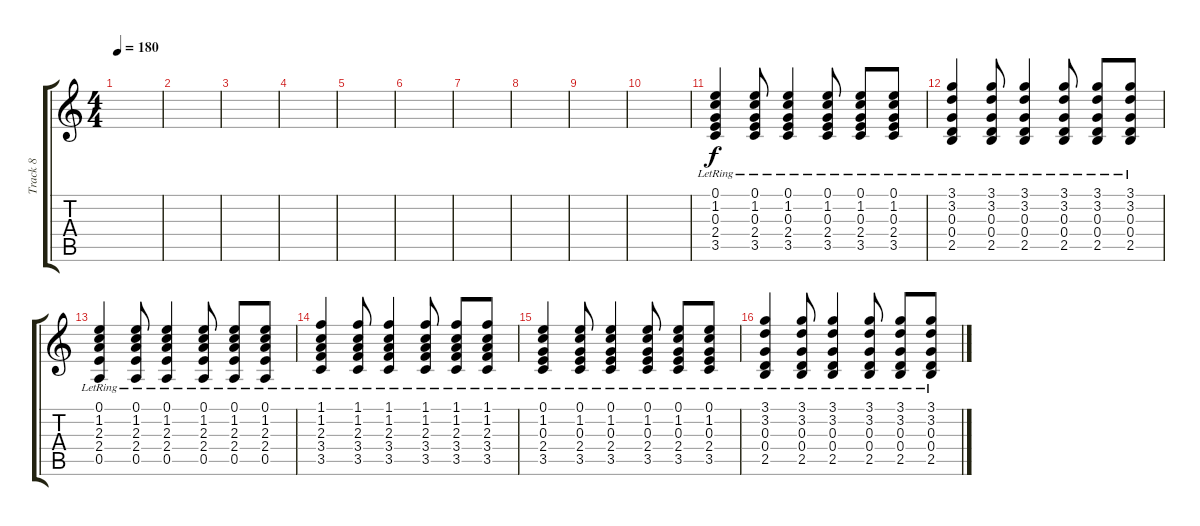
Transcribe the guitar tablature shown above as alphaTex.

\track ("Track 8" "Track 8") {instrument acousticguitarsteel}
\staff {score tabs}
\tuning (E4 B3 G3 D3 A2 E2) {hide}
\ts (4 4)
\tempo 180
\clef g2
\ks c
|
|
|
|
|
|
|
|
|
|
(0.1{lr} 1.2{lr} 0.3{lr} 2.4{lr} 3.5{lr}).4 (0.1{lr} 1.2{lr} 0.3{lr} 2.4{lr} 3.5{lr}).8 (0.1{lr} 1.2{lr} 0.3{lr} 2.4{lr} 3.5{lr}).4 (0.1{lr} 1.2{lr} 0.3{lr} 2.4{lr} 3.5{lr}).8 (0.1{lr} 1.2{lr} 0.3{lr} 2.4{lr} 3.5{lr}).8 (0.1{lr} 1.2{lr} 0.3{lr} 2.4{lr} 3.5{lr}).8 |
(3.1{lr} 3.2{lr} 0.3{lr} 0.4{lr} 2.5{lr}).4 (3.1{lr} 3.2{lr} 0.3{lr} 0.4{lr} 2.5{lr}).8 (3.1{lr} 3.2{lr} 0.3{lr} 0.4{lr} 2.5{lr}).4 (3.1{lr} 3.2{lr} 0.3{lr} 0.4{lr} 2.5{lr}).8 (3.1{lr} 3.2{lr} 0.3{lr} 0.4{lr} 2.5{lr}).8 (3.1{lr} 3.2{lr} 0.3{lr} 0.4{lr} 2.5{lr}).8 |
(0.1{lr} 1.2{lr} 2.3{lr} 2.4{lr} 0.5{lr}).4 (0.1{lr} 1.2{lr} 2.3{lr} 2.4{lr} 0.5{lr}).8 (0.1{lr} 1.2{lr} 2.3{lr} 2.4{lr} 0.5{lr}).4 (0.1{lr} 1.2{lr} 2.3{lr} 2.4{lr} 0.5{lr}).8 (0.1{lr} 1.2{lr} 2.3{lr} 2.4{lr} 0.5{lr}).8 (0.1{lr} 1.2{lr} 2.3{lr} 2.4{lr} 0.5{lr}).8 |
(1.1{lr} 1.2{lr} 2.3{lr} 3.4{lr} 3.5{lr}).4 (1.1{lr} 1.2{lr} 2.3{lr} 3.4{lr} 3.5{lr}).8 (1.1{lr} 1.2{lr} 2.3{lr} 3.4{lr} 3.5{lr}).4 (1.1{lr} 1.2{lr} 2.3{lr} 3.4{lr} 3.5{lr}).8 (1.1{lr} 1.2{lr} 2.3{lr} 3.4{lr} 3.5{lr}).8 (1.1{lr} 1.2{lr} 2.3{lr} 3.4{lr} 3.5{lr}).8 |
(0.1{lr} 1.2{lr} 0.3{lr} 2.4{lr} 3.5{lr}).4 (0.1{lr} 1.2{lr} 0.3{lr} 2.4{lr} 3.5{lr}).8 (0.1{lr} 1.2{lr} 0.3{lr} 2.4{lr} 3.5{lr}).4 (0.1{lr} 1.2{lr} 0.3{lr} 2.4{lr} 3.5{lr}).8 (0.1{lr} 1.2{lr} 0.3{lr} 2.4{lr} 3.5{lr}).8 (0.1{lr} 1.2{lr} 0.3{lr} 2.4{lr} 3.5{lr}).8 |
(3.1{lr} 3.2{lr} 0.3{lr} 0.4{lr} 2.5{lr}).4 (3.1{lr} 3.2{lr} 0.3{lr} 0.4{lr} 2.5{lr}).8 (3.1{lr} 3.2{lr} 0.3{lr} 0.4{lr} 2.5{lr}).4 (3.1{lr} 3.2{lr} 0.3{lr} 0.4{lr} 2.5{lr}).8 (3.1{lr} 3.2{lr} 0.3{lr} 0.4{lr} 2.5{lr}).8 (3.1{lr} 3.2{lr} 0.3{lr} 0.4{lr} 2.5{lr}).8
